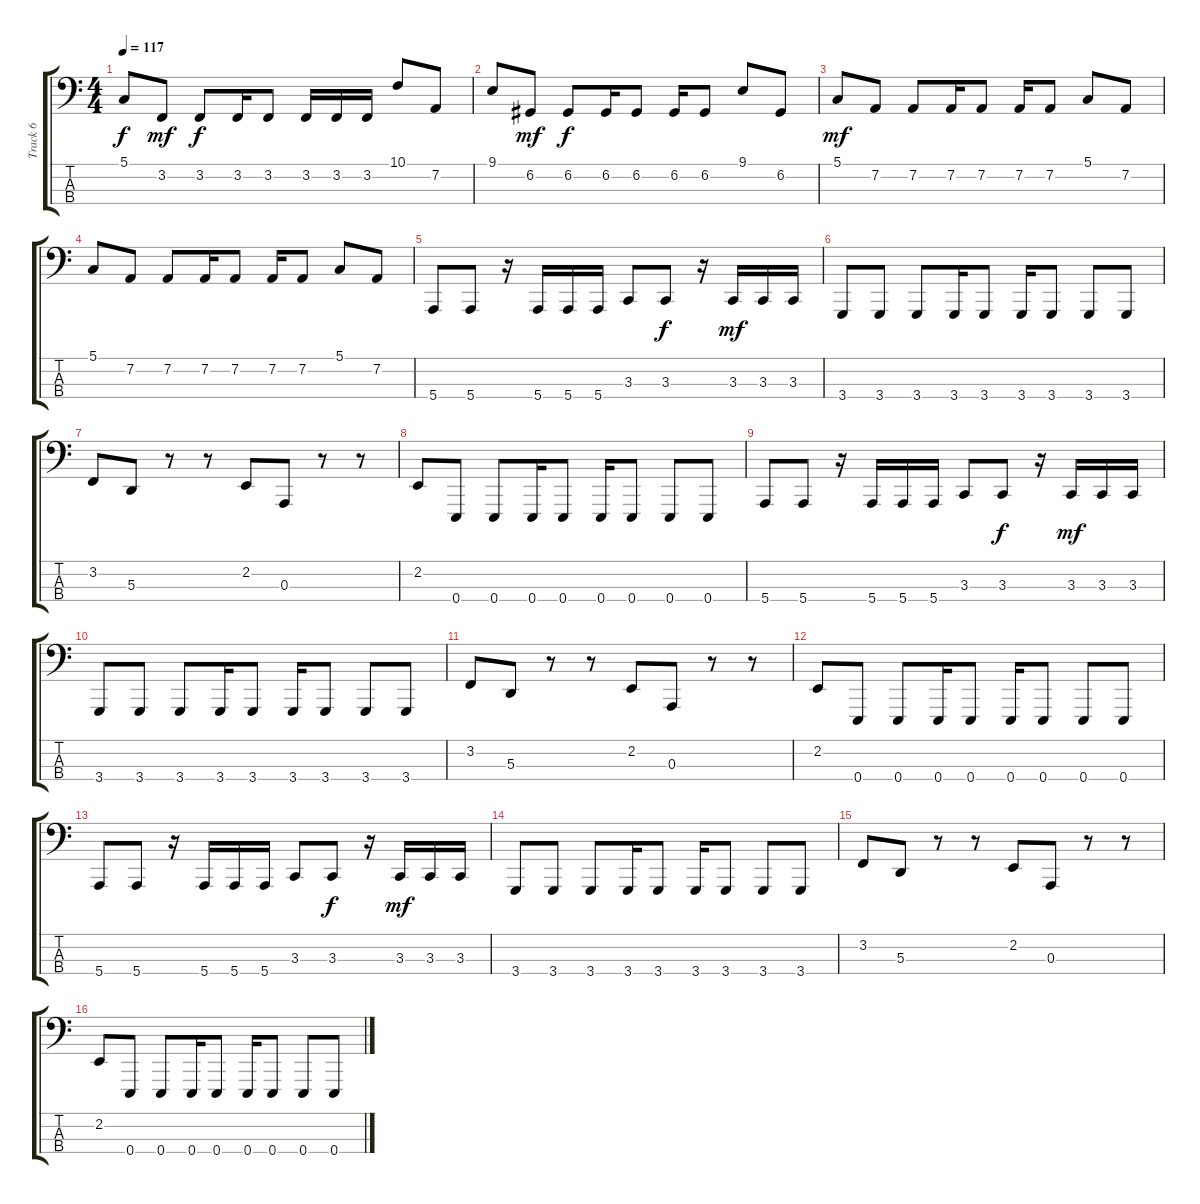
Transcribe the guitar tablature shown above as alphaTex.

\track ("Track 6" "Track 6") {instrument lead5charang}
\staff {score tabs}
\tuning (G2 D2 A1 E1) {hide}
\ts (4 4)
\tempo 117
\clef f4
\ks c
5.1.8{dy f} 3.2.8{dy mf} 3.2.8{dy f} 3.2.16 3.2.8 3.2.16 3.2.16 3.2.16 10.1.8 7.2.8 |
9.1.8 6.2.8{dy mf} 6.2.8{dy f} 6.2.16 6.2.8 6.2.16 6.2.8 9.1.8 6.2.8 |
5.1.8{dy mf} 7.2.8 7.2.8 7.2.16 7.2.8 7.2.16 7.2.8 5.1.8 7.2.8 |
5.1.8 7.2.8 7.2.8 7.2.16 7.2.8 7.2.16 7.2.8 5.1.8 7.2.8 |
5.4.8 5.4.8 r.16 5.4.16 5.4.16 5.4.16 3.3.8 3.3.8{dy f} r.16 3.3.16{dy mf} 3.3.16 3.3.16 |
3.4.8 3.4.8 3.4.8 3.4.16 3.4.8 3.4.16 3.4.8 3.4.8 3.4.8 |
3.2.8 5.3.8 r.8 r.8 2.2.8 0.3.8 r.8 r.8 |
2.2.8 0.4.8 0.4.8 0.4.16 0.4.8 0.4.16 0.4.8 0.4.8 0.4.8 |
5.4.8 5.4.8 r.16 5.4.16 5.4.16 5.4.16 3.3.8 3.3.8{dy f} r.16 3.3.16{dy mf} 3.3.16 3.3.16 |
3.4.8 3.4.8 3.4.8 3.4.16 3.4.8 3.4.16 3.4.8 3.4.8 3.4.8 |
3.2.8 5.3.8 r.8 r.8 2.2.8 0.3.8 r.8 r.8 |
2.2.8 0.4.8 0.4.8 0.4.16 0.4.8 0.4.16 0.4.8 0.4.8 0.4.8 |
5.4.8 5.4.8 r.16 5.4.16 5.4.16 5.4.16 3.3.8 3.3.8{dy f} r.16 3.3.16{dy mf} 3.3.16 3.3.16 |
3.4.8 3.4.8 3.4.8 3.4.16 3.4.8 3.4.16 3.4.8 3.4.8 3.4.8 |
3.2.8 5.3.8 r.8 r.8 2.2.8 0.3.8 r.8 r.8 |
2.2.8 0.4.8 0.4.8 0.4.16 0.4.8 0.4.16 0.4.8 0.4.8 0.4.8
